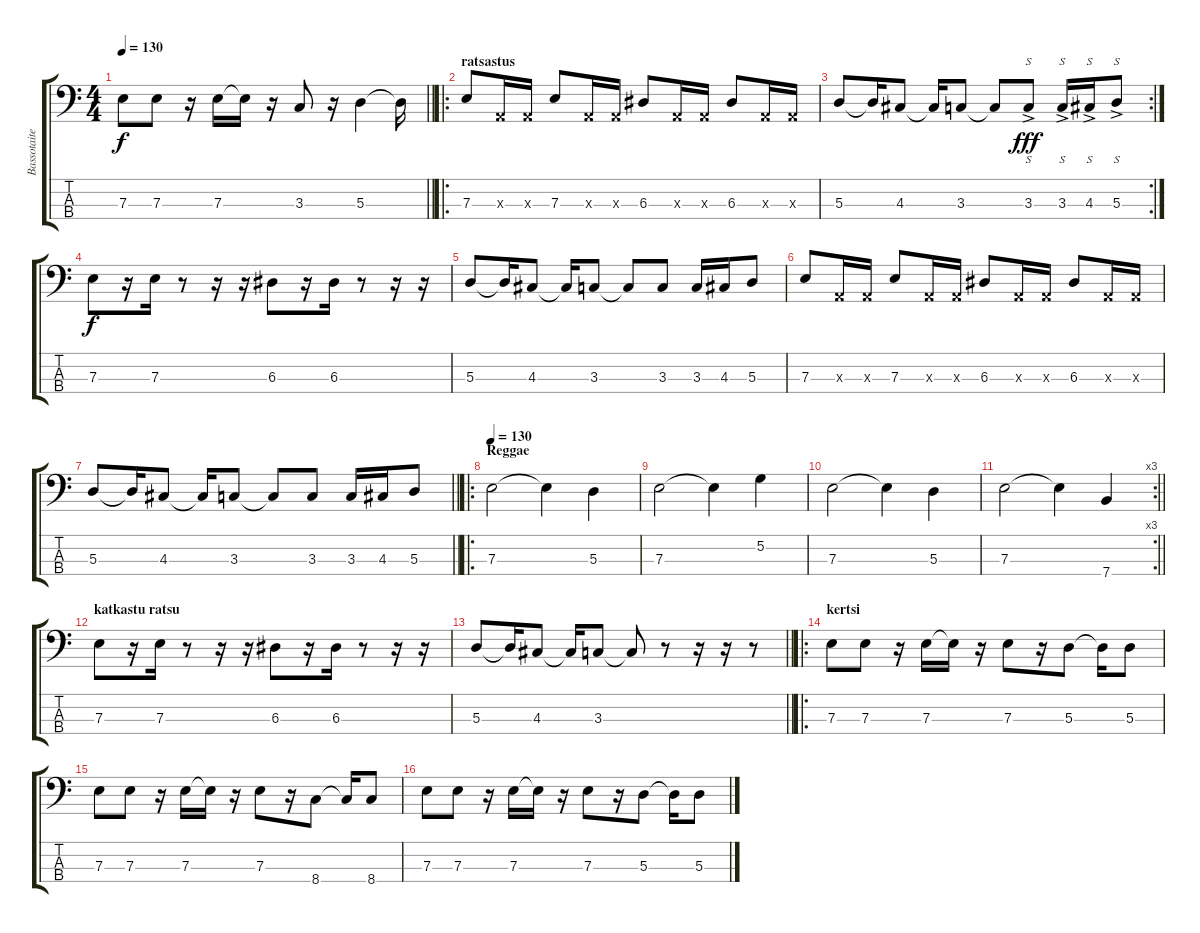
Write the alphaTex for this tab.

\track ("Bassotaiteilija" "Bassotaite") {instrument electricbassfinger}
\staff {score tabs}
\tuning (G2 D2 A1 E1) {hide}
\ts (4 4)
\tempo 130
\clef f4
\barLineRight lightlight
\ks c
7.3.8{dy f} 7.3.8 r.16 7.3.16 7.3{t}.16 r.16 3.3.8 r.16 5.3.4 5.3{t}.16 |
\ro
\section ("" "ratsastus")
7.3.8 0.3{x}.16 0.3{x}.16 7.3.8 0.3{x}.16 0.3{x}.16 6.3.8 0.3{x}.16 0.3{x}.16 6.3.8 0.3{x}.16 0.3{x}.16 |
\rc 2
5.3.8 5.3{t}.16 4.3.8 4.3{t}.16 3.3.8 3.3{t}.8 3.3{ac}.8{s dy fff} 3.3{ac}.16{s} 4.3{ac}.16{s} 5.3{ac}.8{s} |
7.3.8{dy f} r.16 7.3.16 r.8 r.16 r.16 6.3.8 r.16 6.3.16 r.8 r.16 r.16 |
5.3.8 5.3{t}.16 4.3.8 4.3{t}.16 3.3.8 3.3{t}.8 3.3.8 3.3.16 4.3.16 5.3.8 |
7.3.8 0.3{x}.16 0.3{x}.16 7.3.8 0.3{x}.16 0.3{x}.16 6.3.8 0.3{x}.16 0.3{x}.16 6.3.8 0.3{x}.16 0.3{x}.16 |
\barLineRight lightlight
5.3.8 5.3{t}.16 4.3.8 4.3{t}.16 3.3.8 3.3{t}.8 3.3.8 3.3.16 4.3.16 5.3.8 |
\ro
\section ("" "Reggae")
\tempo 130
7.3.2 7.3{t}.4 5.3.4 |
7.3.2 7.3{t}.4 5.2.4 |
7.3.2 7.3{t}.4 5.3.4 |
\rc 3
\barLineRight lightlight
7.3.2 7.3{t}.4 7.4.4 |
\section ("" "katkastu ratsu")
7.3.8 r.16 7.3.16 r.8 r.16 r.16 6.3.8 r.16 6.3.16 r.8 r.16 r.16 |
\barLineRight lightlight
5.3.8 5.3{t}.16 4.3.8 4.3{t}.16 3.3.8 3.3{t}.8 r.8 r.16 r.16 r.8 |
\ro
\section ("" "kertsi")
7.3.8 7.3.8 r.16 7.3.16 7.3{t}.16 r.16 7.3.8 r.16 5.3.8 5.3{t}.16 5.3.8 |
7.3.8 7.3.8 r.16 7.3.16 7.3{t}.16 r.16 7.3.8 r.16 8.4.8 8.4{t}.16 8.4.8 |
7.3.8 7.3.8 r.16 7.3.16 7.3{t}.16 r.16 7.3.8 r.16 5.3.8 5.3{t}.16 5.3.8
